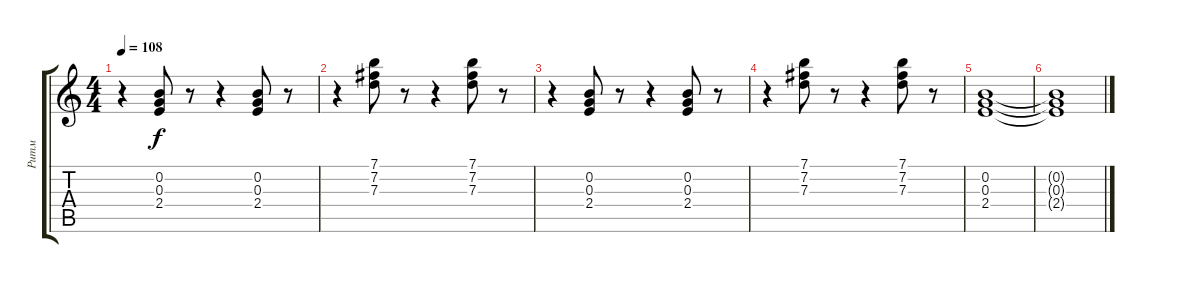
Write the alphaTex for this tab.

\track ("Ритм" "Ритм") {instrument electricguitarjazz}
\staff {score tabs}
\tuning (E4 B3 G3 D3 A2 E2) {hide}
\ts (4 4)
\tempo 108
\clef g2
\ks c
r.4{dy f} (0.2 0.3 2.4).8 r.8 r.4 (0.2 0.3 2.4).8 r.8 |
r.4 (7.1 7.2 7.3).8 r.8 r.4 (7.1 7.2 7.3).8 r.8 |
r.4 (0.2 0.3 2.4).8 r.8 r.4 (0.2 0.3 2.4).8 r.8 |
r.4 (7.1 7.2 7.3).8 r.8 r.4 (7.1 7.2 7.3).8 r.8 |
(0.2 0.3 2.4).1 |
(0.2{t} 0.3{t} 2.4{t}).1
